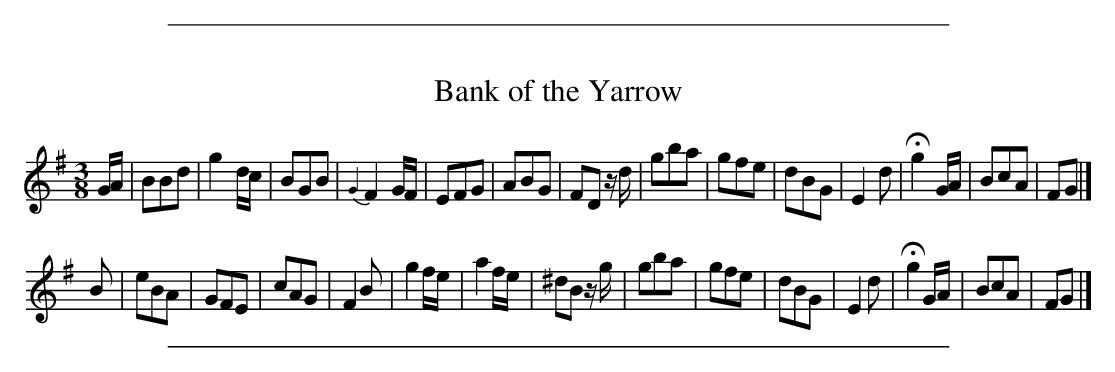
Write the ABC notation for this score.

X:1
T: Bank of the Yarrow
M: 3/8
L: 1/8
K: G
G/A/ | BBd | g2d/c/ | BGB | {G2}F2 G/F/ | EFG | ABG | FD z/d/ | gba | gfe | dBG | E2d | Hg2 G/A/ | BcA | FG |]
B | eBA | GFE | cAG | F2B | g2 f/e/ | a2 f/e/ | ^dB z/g/ | gba | gfe | dBG | E2d | Hg2 G/A/ | BcA | FG |]
